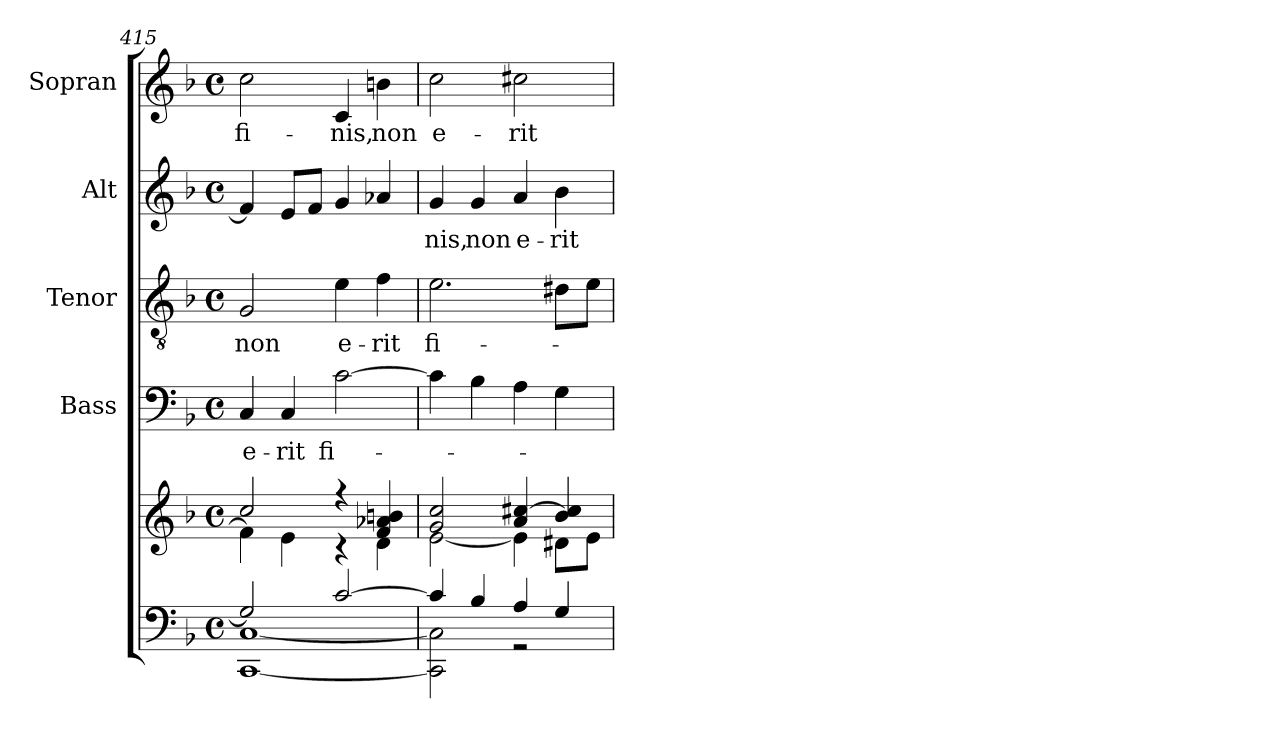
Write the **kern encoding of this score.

**kern	**kern	**kern	**text	**kern	**text	**kern	**text	**kern	**text
*part5	*part5	*part4	*part4	*part3	*part3	*part2	*part2	*part1	*part1
*staff6	*staff5	*staff4	*staff4	*staff3	*staff3	*staff2	*staff2	*staff1	*staff1
*	*	*I"Bass	*	*I"Tenor	*	*I"Alt	*	*I"Sopran	*
*	*	*I'B.	*	*I'T.	*	*I'A.	*	*I'S.	*
*clefF4	*clefG2	*clefF4	*	*clefGv2	*	*clefG2	*	*clefG2	*
*k[b-]	*k[b-]	*k[b-]	*	*k[b-]	*	*k[b-]	*	*k[b-]	*
*F:	*F:	*F:	*	*F:	*	*F:	*	*F:	*
*M4/4	*M4/4	*M4/4	*	*M4/4	*	*M4/4	*	*M4/4	*
*met(c)	*met(c)	*met(c)	*	*met(c)	*	*met(c)	*	*met(c)	*
=415	=415	=415	=415	=415	=415	=415	=415	=415	=415
*^	*^	*	*	*	*	*	*	*	*
!	!	!	!	!	!LO:LY:b	!	!LO:LY:b	!	!	!	!LO:LY:b
2G/]	[<1CC [<1C	2cc/	4f\]	4C/	e-	2G/	non	4f/]	.	2cc\	fi-
!	!	!	!	!	!LO:LY:b	!	!	!	!	!	!
.	.	.	4e\	4C/	-rit	.	.	8e/L	.	.	.
.	.	.	.	.	.	.	.	8f/J	.	.	.
!	!	!	!	!	!LO:LY:b	!	!LO:LY:b	!	!	!	!LO:LY:b
[>2c/	.	4r	4r	[2c\	fi-	4e\	e-	4g/	.	4c/	-nis,
!	!	!	!	!	!	!	!LO:LY:b	!	!	!	!LO:LY:b
.	.	4f/ 4a-X/ 4bn/	4d\	.	.	4f\	-rit	4a-X/	.	4bn\	non
!!LO:PB:g=z
=416	=416	=416	=416	=416	=416	=416	=416	=416	=416	=416	=416
!	!	!	!	!	!	!	!LO:LY:b	!	!LO:LY:b	!	!LO:LY:b
4c/]	2CC\] 2C\]	2g/ 2cc/	[<2e\	4c\]	.	2.e\	fi-	4g/	-nis,	2cc\	e-
!	!	!	!	!	!	!	!	!	!LO:LY:b	!	!
4B-/	.	.	.	4B-\	.	.	.	4g/	non	.	.
!	!	!	!	!	!	!	!	!	!LO:LY:b	!	!LO:LY:b
4A/	2rAA	4a/ [>4cc#X/	4e\]	4A\	.	.	.	4a/	e-	2cc#X\	-rit
!	!	!	!	!	!	!	!	!	!LO:LY:b	!	!
4G/	.	4b-/ 4cc#/]	8d#X\L	4G\	.	8d#X\L	.	4b-\	-rit	.	.
.	.	.	8e\J	.	.	8e\J	.	.	.	.	.
*v	*v	*	*	*	*	*	*	*	*	*	*
*	*v	*v	*	*	*	*	*	*	*	*
=	=	=	=	=	=	=	=	=	=
*-	*-	*-	*-	*-	*-	*-	*-	*-	*-
